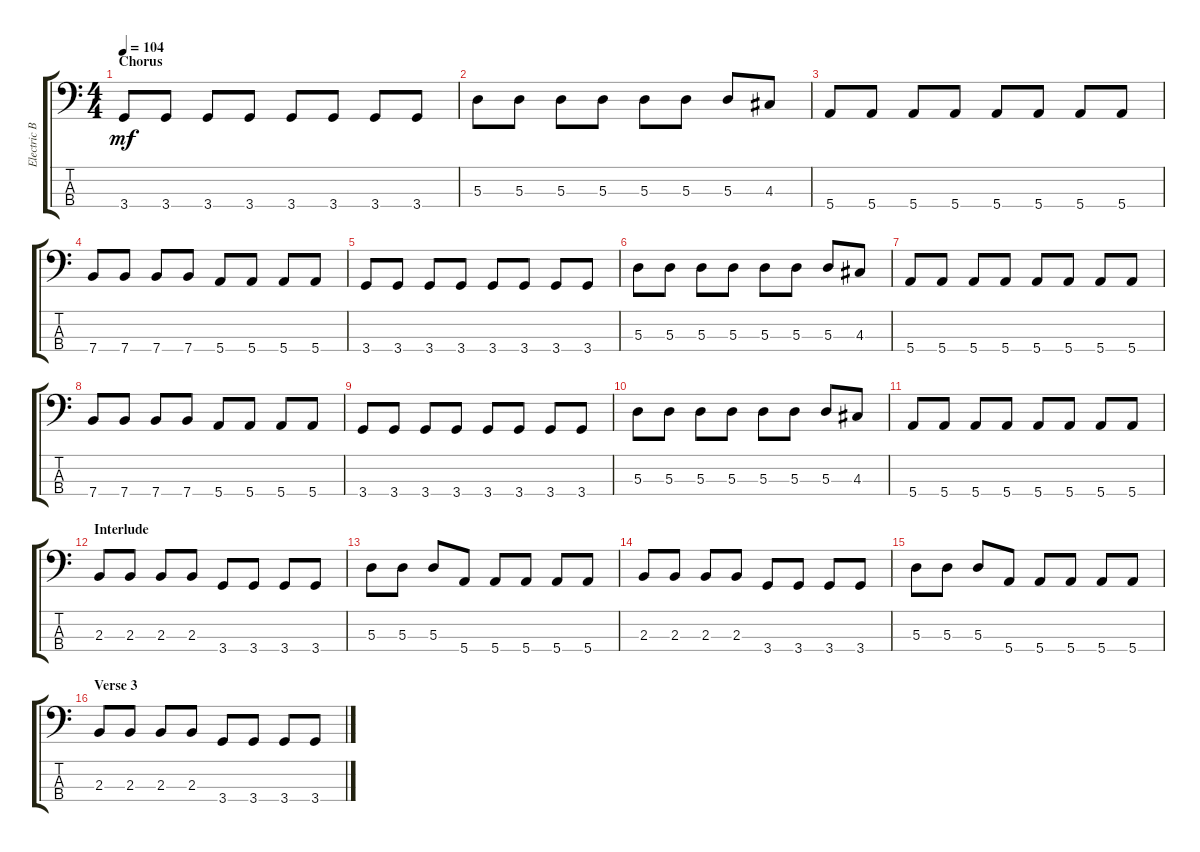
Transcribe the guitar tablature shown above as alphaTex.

\track ("Electric Bass" "Electric B") {instrument electricbassfinger}
\staff {score tabs}
\tuning (G2 D2 A1 E1) {hide}
\ts (4 4)
\section ("" "Chorus")
\tempo 104
\clef f4
\ks c
3.4.8{dy mf} 3.4.8 3.4.8 3.4.8 3.4.8 3.4.8 3.4.8 3.4.8 |
5.3.8 5.3.8 5.3.8 5.3.8 5.3.8 5.3.8 5.3.8 4.3.8 |
5.4.8 5.4.8 5.4.8 5.4.8 5.4.8 5.4.8 5.4.8 5.4.8 |
7.4.8 7.4.8 7.4.8 7.4.8 5.4.8 5.4.8 5.4.8 5.4.8 |
3.4.8 3.4.8 3.4.8 3.4.8 3.4.8 3.4.8 3.4.8 3.4.8 |
5.3.8 5.3.8 5.3.8 5.3.8 5.3.8 5.3.8 5.3.8 4.3.8 |
5.4.8 5.4.8 5.4.8 5.4.8 5.4.8 5.4.8 5.4.8 5.4.8 |
7.4.8 7.4.8 7.4.8 7.4.8 5.4.8 5.4.8 5.4.8 5.4.8 |
3.4.8 3.4.8 3.4.8 3.4.8 3.4.8 3.4.8 3.4.8 3.4.8 |
5.3.8 5.3.8 5.3.8 5.3.8 5.3.8 5.3.8 5.3.8 4.3.8 |
5.4.8 5.4.8 5.4.8 5.4.8 5.4.8 5.4.8 5.4.8 5.4.8 |
\section ("" "Interlude")
2.3.8 2.3.8 2.3.8 2.3.8 3.4.8 3.4.8 3.4.8 3.4.8 |
5.3.8 5.3.8 5.3.8 5.4.8 5.4.8 5.4.8 5.4.8 5.4.8 |
2.3.8 2.3.8 2.3.8 2.3.8 3.4.8 3.4.8 3.4.8 3.4.8 |
5.3.8 5.3.8 5.3.8 5.4.8 5.4.8 5.4.8 5.4.8 5.4.8 |
\section ("" "Verse 3")
2.3.8 2.3.8 2.3.8 2.3.8 3.4.8 3.4.8 3.4.8 3.4.8
